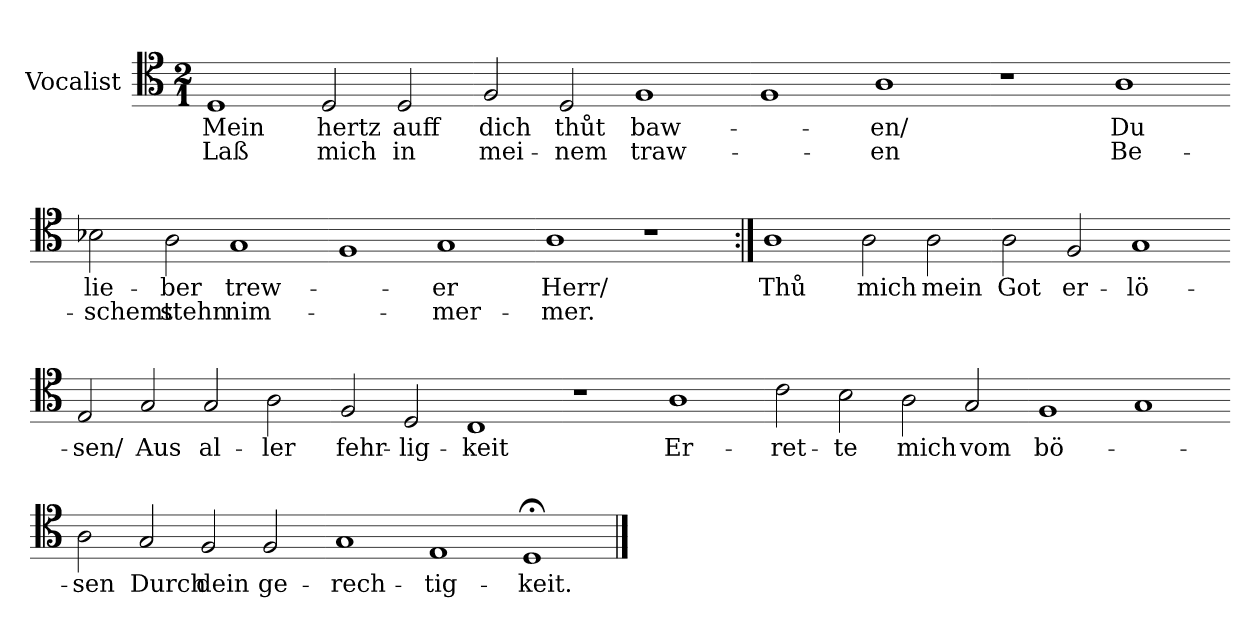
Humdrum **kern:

**kern	**text	**text
*part1	*part1	*part1
*staff1	*staff1	*staff1
*I"Vocalist	*	*
*clefC4	*	*
*k[]	*	*
*M2/1	*	*
*MM180	*	*
=	=	=
1D	Mein	Laß
2D	hertz	mich
2D	auff	in
=-	=-	=-
2F	dich	mei-
2D	thůt	-nem
1F	baw-	-traw-
=-	=-	=-
1F	.	.
1A	-en/	-en
=-	=-	=-
1r	.	.
1A	Du	Be-
=-	=-	=-
2B-X	lie-	-schemt
2A	-ber	stehn
1G	trew-	nim-
=-	=-	=-
1F	.	.
1G	-er	-mer-
=-	=-	=-
1A	Herr/	-mer.
1r	.	.
=:|!	=:|!	=:|!
1A	Thů	.
2A	mich	.
2A	mein	.
=-	=-	=-
2A	Got	.
2F	er-	.
1G	-lö-	.
=-	=-	=-
2E	-sen/	.
2G	Aus	.
2G	al-	.
2A	-ler	.
=-	=-	=-
2F	fehr-	.
2D	-lig-	.
1C	-keit	.
=-	=-	=-
1r	.	.
1A	Er-	.
=-	=-	=-
2c	-ret-	.
2B	-te	.
2A	mich	.
2G	vom	.
=-	=-	=-
1F	bö-	.
1G	.	.
=-	=-	=-
2A	-sen	.
2G	Durch	.
2F	dein	.
2F	ge-	.
=-	=-	=-
1G	-rech-	.
1E	-tig-	.
1D;<	keit.	.
==	==	==
*-	*-	*-
